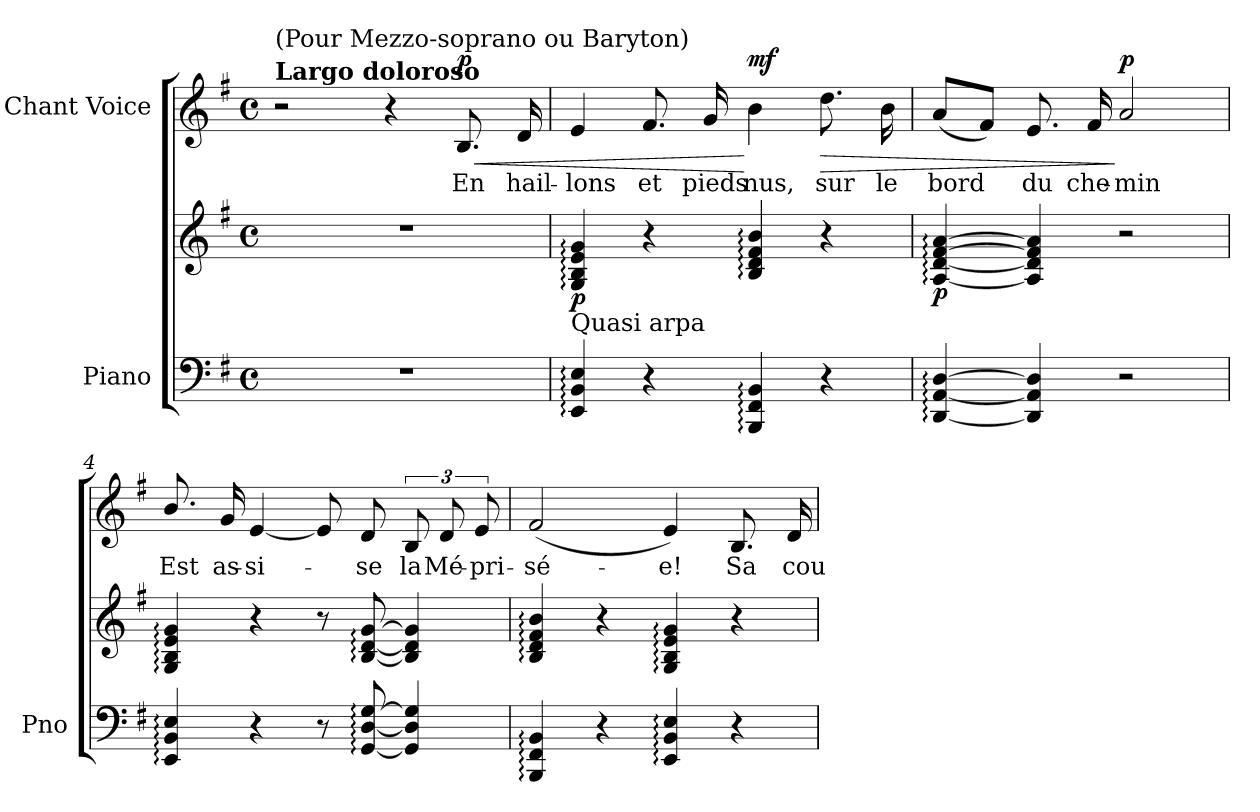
**kern	**kern	**dynam	**kern	**text	**dynam
*part2	*part2	*part2	*part1	*part1	*part1
*staff3	*staff2	*staff2/3	*staff1	*staff1	*staff1
*I"Piano	*	*	*I"Chant Voice	*	*
*I'Pno	*	*	*	*	*
*clefF4	*clefG2	*	*clefG2	*	*
*k[f#]	*k[f#]	*	*k[f#]	*	*
*M4/4	*M4/4	*	*M4/4	*	*
*met(c)	*met(c)	*	*met(c)	*	*
=1	=1	=1	=1	=1	=1
!	!	!	!LO:TX:a:B:t=Largo doloroso	!	!
!	!	!	!LO:TX:a:t=(Pour Mezzo-soprano ou Baryton)	!	!
1r	1r	.	2r	.	.
.	.	.	4r	.	.
!	!	!	!	!LO:LY:b	!LO:HP:b
!	!	!	!	!	!LO:DY:n=1:a
.	.	.	8.B/	En	< p
!	!	!	!	!LO:LY:b	!
.	.	.	16d/	hail-	.
=2	=2	=2	=2	=2	=2
!	!LO:TX:b:t=Quasi arpa	!	!	!	!
!	!	!LO:DY:b	!	!LO:LY:b	!
4EE/: 4BB/: 4E/:	4G/: 4B/: 4e/: 4g/:	p	4e/	-lons	.
!	!	!	!	!LO:LY:b	!
4r	4r	.	8.f#/	et	.
!	!	!	!	!LO:LY:b	!
.	.	.	16g/	pieds	.
!	!	!LO:DY:b	!	!LO:LY:b	!
!	!	!LO:DY:n=1:b	!	!	!LO:DY:n=1:a
4BBB/: 4FF#/: 4BB/:	4B/: 4d/: 4f#/: 4b/:	other-dynamics f	4b\	nus,	[ mf
!	!	!	!	!LO:LY:b	!LO:HP:b
4r	4r	.	8.dd\	sur	>
!	!	!	!	!LO:LY:b	!
.	.	.	16b\	le	.
!!LO:LB:g=z
=3	=3	=3	=3	=3	=3
!	!	!LO:DY:b	!	!LO:LY:b	!
[4DD/: [4AA/: [4D/:	[4A/: [4d/: [4f#/: [4a/:	p	(<8a/L	bord	.
.	.	.	8f#/J)	.	.
!	!	!	!	!LO:LY:b	!
4DD/] 4AA/] 4D/]	4A/] 4d/] 4f#/] 4a/]	.	8.e/	du	.
!	!	!	!	!LO:LY:b	!
.	.	.	16f#/	che-	.
!	!	!	!	!LO:LY:b	!LO:DY:n=1:a
2r	2r	.	2a/	-min	] p
=4	=4	=4	=4	=4	=4
!	!	!	!	!LO:LY:b	!
4EE/: 4BB/: 4E/:	4G/: 4B/: 4e/: 4g/:	.	8.b/	Est	.
!	!	!	!	!LO:LY:b	!
.	.	.	16g/	as-	.
!	!	!	!	!LO:LY:b	!
4r	4r	.	[4e/	-si-	.
8r	8r	.	8e/]	.	.
!	!	!	!	!LO:LY:b	!
[8GG/: [8D/: [8G/:	[8B/: [8d/: [8g/:	.	8d/	-se	.
!	!	!	!	!LO:LY:b	!
4GG/] 4D/] 4G/]	4B/] 4d/] 4g/]	.	12B/	la	.
!	!	!	!	!LO:LY:b	!
.	.	.	12d/	Mé-	.
!	!	!	!	!LO:LY:b	!
.	.	.	12e/	-pri-	.
=5	=5	=5	=5	=5	=5
!	!	!	!	!LO:LY:b	!
4BBB/: 4FF#/: 4BB/:	4B/: 4d/: 4f#/: 4b/:	.	(<2f#/	-sé-	.
4r	4r	.	.	.	.
!	!	!	!	!LO:LY:b	!
4EE/: 4BB/: 4E/:	4G/: 4B/: 4e/: 4g/:	.	4e/)	-e!	.
!	!	!	!	!LO:LY:b	!
4r	4r	.	8.B/	Sa	.
!	!	!	!	!LO:LY:b	!
.	.	.	16d/	cou-	.
=	=	=	=	=	=
*-	*-	*-	*-	*-	*-
